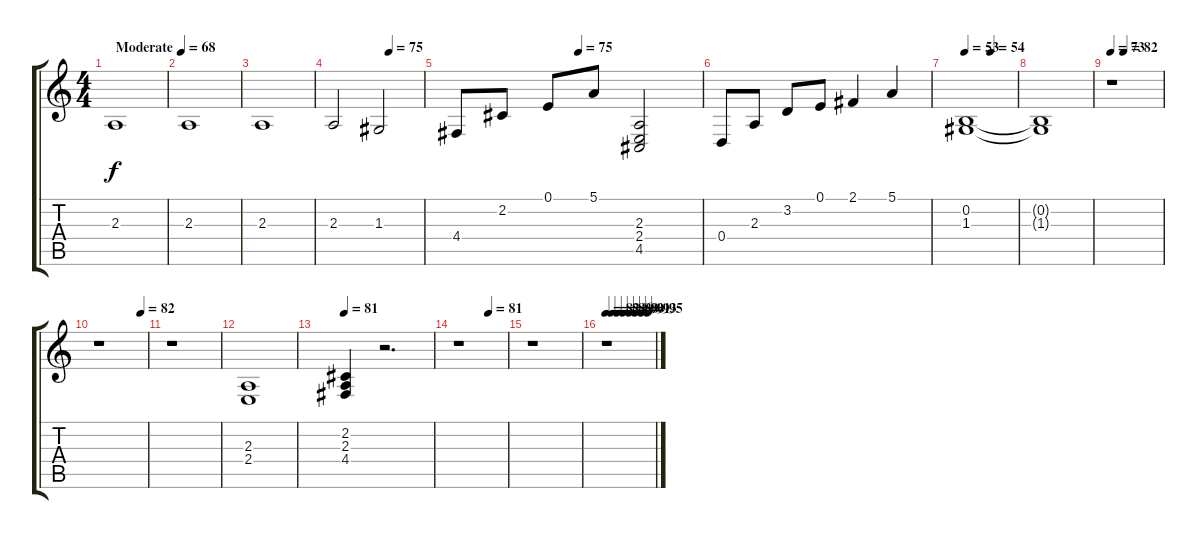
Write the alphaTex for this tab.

\track "" {instrument acousticgrandpiano}
\staff {score tabs}
\tuning (E4 B3 G3 D3 A2 E2) {hide}
\ts (4 4)
\tempo (68 "Moderate")
\clef g2
\ks c
2.3.1{dy f instrument acousticgrandpiano} |
2.3.1 |
2.3.1 |
\tempo (75 0.625)
2.3.2 1.3.2 |
\tempo (75 0.5)
4.4.8 2.2.8 0.1.8 5.1.8 (2.3 2.4 4.5).2 |
0.4.8 2.3.8 3.2.8 0.1.8 2.1.4 5.1.4 |
\tempo 53
\tempo (54 0.5)
(0.2 1.3).1 |
(0.2{t} 1.3{t}).1 |
\tempo 73
\tempo (82 0.25)
r.1 |
\tempo (82 0.875)
r.1 |
r.1 |
(2.3 2.4).1 |
\tempo 81
(2.2 2.3 4.4).4 r.2{d} |
\tempo (81 0.625)
r.1 |
r.1 |
\tempo 82
\tempo (84 0.125)
\tempo (86 0.25)
\tempo (88 0.375)
\tempo (90 0.5)
\tempo (91 0.625)
\tempo (93 0.75)
\tempo (95 0.875)
r.1
